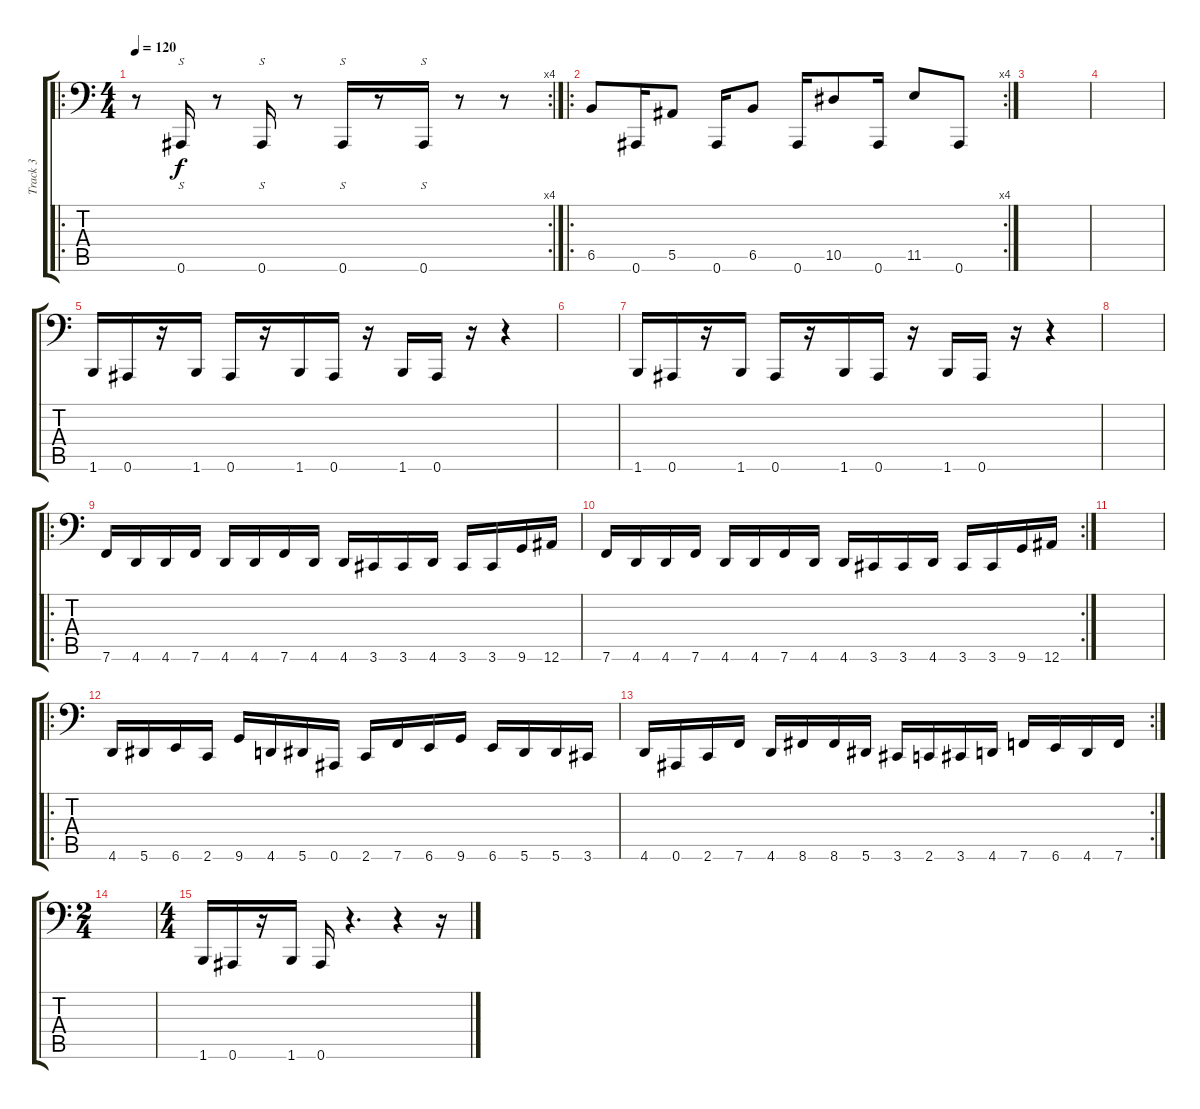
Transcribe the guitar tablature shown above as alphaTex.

\track ("Track 3" "Track 3") {instrument electricbasspick}
\staff {score tabs}
\tuning (C3 G2 Eb2 Bb1 F1 Bb0) {hide}
\ro
\rc 4
\ts (4 4)
\tempo 120
\clef f4
\ks c
r.8{dy f} 0.6.16{s} r.8 0.6.16{s} r.8 0.6.16{s} r.8 0.6.16{s} r.8 r.8 |
\ro
\rc 4
6.5.8 0.6.16 5.5.8 0.6.16 6.5.8 0.6.16 10.5.8 0.6.16 11.5.8 0.6.8 |
|
|
1.6.16 0.6.16 r.16 1.6.16 0.6.16 r.16 1.6.16 0.6.16 r.16 1.6.16 0.6.16 r.16 r.4 |
|
1.6.16 0.6.16 r.16 1.6.16 0.6.16 r.16 1.6.16 0.6.16 r.16 1.6.16 0.6.16 r.16 r.4 |
|
\ro
7.6.16 4.6.16 4.6.16 7.6.16 4.6.16 4.6.16 7.6.16 4.6.16 4.6.16 3.6.16 3.6.16 4.6.16 3.6.16 3.6.16 9.6.16 12.6.16 |
\rc 2
7.6.16 4.6.16 4.6.16 7.6.16 4.6.16 4.6.16 7.6.16 4.6.16 4.6.16 3.6.16 3.6.16 4.6.16 3.6.16 3.6.16 9.6.16 12.6.16 |
|
\ro
4.6.16 5.6.16 6.6.16 2.6.16 9.6.16 4.6.16 5.6.16 0.6.16 2.6.16 7.6.16 6.6.16 9.6.16 6.6.16 5.6.16 5.6.16 3.6.16 |
\rc 2
4.6.16 0.6.16 2.6.16 7.6.16 4.6.16 8.6.16 8.6.16 5.6.16 3.6.16 2.6.16 3.6.16 4.6.16 7.6.16 6.6.16 4.6.16 7.6.16 |
\ts (2 4)
|
\ts (4 4)
1.6.16 0.6.16 r.16 1.6.16 0.6.16 r.4{d} r.4 r.16
